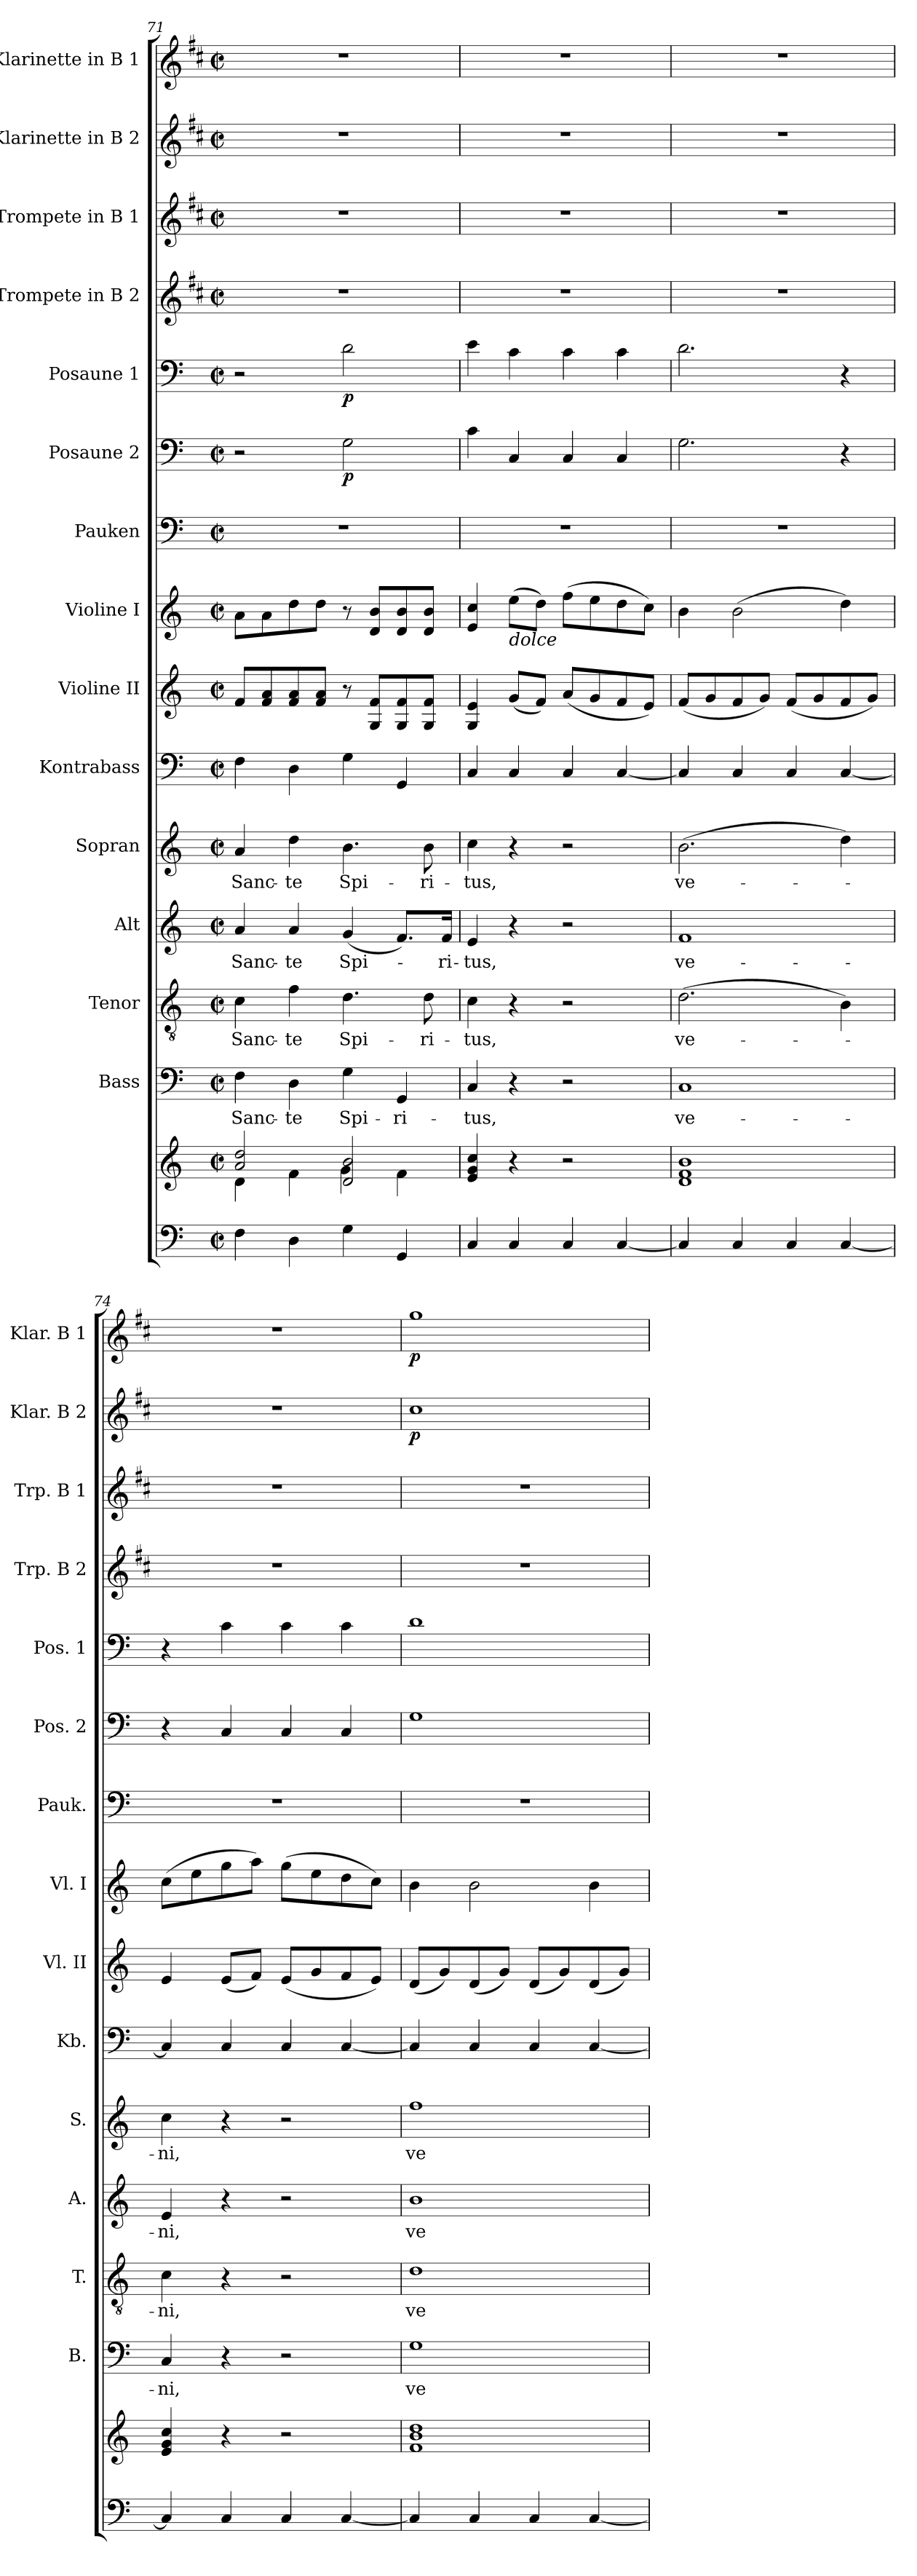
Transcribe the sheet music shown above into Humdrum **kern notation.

**kern	**kern	**kern	**text	**kern	**text	**kern	**text	**kern	**text	**kern	**kern	**kern	**kern	**kern	**dynam	**kern	**dynam	**kern	**kern	**kern	**dynam	**kern	**dynam
*part15	*part15	*part14	*part14	*part13	*part13	*part12	*part12	*part11	*part11	*part10	*part9	*part8	*part7	*part6	*part6	*part5	*part5	*part4	*part3	*part2	*part2	*part1	*part1
*staff16	*staff15	*staff14	*staff14	*staff13	*staff13	*staff12	*staff12	*staff11	*staff11	*staff10	*staff9	*staff8	*staff7	*staff6	*staff6	*staff5	*staff5	*staff4	*staff3	*staff2	*staff2	*staff1	*staff1
*	*	*I"Bass	*	*I"Tenor	*	*I"Alt	*	*I"Sopran	*	*I"Kontrabass	*I"Violine II	*I"Violine I	*I"Pauken	*I"Posaune 2	*	*I"Posaune 1	*	*I"Trompete in B 2	*I"Trompete in B 1	*I"Klarinette in B 2	*	*I"Klarinette in B 1	*
*	*	*I'B.	*	*I'T.	*	*I'A.	*	*I'S.	*	*I'Kb.	*I'Vl. II	*I'Vl. I	*I'Pauk.	*I'Pos. 2	*	*I'Pos. 1	*	*I'Trp. B 2	*I'Trp. B 1	*I'Klar. B 2	*	*I'Klar. B 1	*
*clefF4	*clefG2	*clefF4	*	*clefGv2	*	*clefG2	*	*clefG2	*	*clefF4	*clefG2	*clefG2	*clefF4	*clefF4	*	*clefF4	*	*clefG2	*clefG2	*clefG2	*	*clefG2	*
*	*	*	*	*	*	*	*	*	*	*ITrd7c12	*	*	*	*	*	*	*	*ITrd1c2	*ITrd1c2	*ITrd1c2	*	*ITrd1c2	*
*k[]	*k[]	*k[]	*	*k[]	*	*k[]	*	*k[]	*	*k[]	*k[]	*k[]	*k[]	*k[]	*	*k[]	*	*k[]	*k[]	*k[]	*	*k[]	*
*C:	*C:	*C:	*	*C:	*	*C:	*	*C:	*	*C:	*C:	*C:	*C:	*C:	*	*C:	*	*C:	*C:	*C:	*	*C:	*
*M2/2	*M2/2	*M2/2	*	*M2/2	*	*M2/2	*	*M2/2	*	*M2/2	*M2/2	*M2/2	*M2/2	*M2/2	*	*M2/2	*	*M2/2	*M2/2	*M2/2	*	*M2/2	*
*met(c|)	*met(c|)	*met(c|)	*	*met(c|)	*	*met(c|)	*	*met(c|)	*	*met(c|)	*met(c|)	*met(c|)	*met(c|)	*met(c|)	*	*met(c|)	*	*met(c|)	*met(c|)	*met(c|)	*	*met(c|)	*
=71	=71	=71	=71	=71	=71	=71	=71	=71	=71	=71	=71	=71	=71	=71	=71	=71	=71	=71	=71	=71	=71	=71	=71
*	*^	*	*	*	*	*	*	*	*	*	*	*	*	*	*	*	*	*	*	*	*	*	*
!	!	!	!	!LO:LY:b	!	!LO:LY:b	!	!LO:LY:b	!	!LO:LY:b	!	!	!	!	!	!	!	!	!	!	!	!	!	!
4F\	2a/ 2dd/	4d\	4F\	Sanc-	4c\	Sanc-	4a/	Sanc-	4a/	Sanc-	4FF\	8f/L	8a\L	1r	2r	.	2r	.	1r	1r	1r	.	1r	.
.	.	.	.	.	.	.	.	.	.	.	.	8f/ 8a/	8a\	.	.	.	.	.	.	.	.	.	.	.
!	!	!	!	!LO:LY:b	!	!LO:LY:b	!	!LO:LY:b	!	!LO:LY:b	!	!	!	!	!	!	!	!	!	!	!	!	!	!
4D\	.	4f\	4D\	-te	4f\	-te	4a/	-te	4dd\	-te	4DD\	8f/ 8a/	8dd\	.	.	.	.	.	.	.	.	.	.	.
.	.	.	.	.	.	.	.	.	.	.	.	8f/ 8a/J	8dd\J	.	.	.	.	.	.	.	.	.	.	.
!	!	!	!	!LO:LY:b	!	!LO:LY:b	!	!LO:LY:b	!	!LO:LY:b	!	!	!	!	!	!LO:DY:b	!	!LO:DY:b	!	!	!	!	!	!
4G\	2d/ 2b/	4g\	4G\	Spi-	4.d\	Spi-	(<4g/	Spi-	4.b\	Spi-	4GG\	8r	8r	.	2G\	p	2d\	p	.	.	.	.	.	.
.	.	.	.	.	.	.	.	.	.	.	.	8G/ 8f/L	8d/ 8b/L	.	.	.	.	.	.	.	.	.	.	.
!	!	!	!	!LO:LY:b	!	!	!	!	!	!	!	!	!	!	!	!	!	!	!	!	!	!	!	!
4GG/	.	4f\	4GG/	-ri-	.	.	8.f/L)	.	.	.	4GGG/	8G/ 8f/	8d/ 8b/	.	.	.	.	.	.	.	.	.	.	.
!	!	!	!	!	!	!LO:LY:b	!	!	!	!LO:LY:b	!	!	!	!	!	!	!	!	!	!	!	!	!	!
.	.	.	.	.	8d\	-ri-	.	.	8b\	-ri-	.	8G/ 8f/J	8d/ 8b/J	.	.	.	.	.	.	.	.	.	.	.
!	!	!	!	!	!	!	!	!LO:LY:b	!	!	!	!	!	!	!	!	!	!	!	!	!	!	!	!
.	.	.	.	.	.	.	16f/Jk	-ri-	.	.	.	.	.	.	.	.	.	.	.	.	.	.	.	.
*	*v	*v	*	*	*	*	*	*	*	*	*	*	*	*	*	*	*	*	*	*	*	*	*	*
!!LO:PB:g=z
=72	=72	=72	=72	=72	=72	=72	=72	=72	=72	=72	=72	=72	=72	=72	=72	=72	=72	=72	=72	=72	=72	=72	=72
!	!	!	!LO:LY:b	!	!LO:LY:b	!	!LO:LY:b	!	!LO:LY:b	!	!	!	!	!	!	!	!	!	!	!	!	!	!
4C/	4e/ 4g/ 4cc/	4C/	-tus,	4c\	-tus,	4e/	-tus,	4cc\	-tus,	4CC/	4G/ 4e/	4e/ 4cc/	1r	4c\	.	4e\	.	1r	1r	1r	.	1r	.
!	!	!	!	!	!	!	!	!	!	!	!	!LO:TX:b:i:t=dolce	!	!	!	!	!	!	!	!	!	!	!
4C/	4r	4r	.	4r	.	4r	.	4r	.	4CC/	(<8g/L	(>8ee\L	.	4C/	.	4c\	.	.	.	.	.	.	.
.	.	.	.	.	.	.	.	.	.	.	8f/J)	8dd\J)	.	.	.	.	.	.	.	.	.	.	.
4C/	2r	2r	.	2r	.	2r	.	2r	.	4CC/	(<8a/L	(>8ff\L	.	4C/	.	4c\	.	.	.	.	.	.	.
.	.	.	.	.	.	.	.	.	.	.	8g/	8ee\	.	.	.	.	.	.	.	.	.	.	.
[4C/	.	.	.	.	.	.	.	.	.	[4CC/	8f/	8dd\	.	4C/	.	4c\	.	.	.	.	.	.	.
.	.	.	.	.	.	.	.	.	.	.	8e/J)	8cc\J)	.	.	.	.	.	.	.	.	.	.	.
=73	=73	=73	=73	=73	=73	=73	=73	=73	=73	=73	=73	=73	=73	=73	=73	=73	=73	=73	=73	=73	=73	=73	=73
!	!	!	!LO:LY:b	!	!LO:LY:b	!	!LO:LY:b	!	!LO:LY:b	!	!	!	!	!	!	!	!	!	!	!	!	!	!
4C/]	1d 1f 1b	1C	ve-	(>2.d\	ve-	1f	ve-	(>2.b\	ve-	4CC/]	(<8f/L	4b\	1r	2.G\	.	2.d\	.	1r	1r	1r	.	1r	.
.	.	.	.	.	.	.	.	.	.	.	8g/	.	.	.	.	.	.	.	.	.	.	.	.
4C/	.	.	.	.	.	.	.	.	.	4CC/	8f/	(>2b\	.	.	.	.	.	.	.	.	.	.	.
.	.	.	.	.	.	.	.	.	.	.	8g/J)	.	.	.	.	.	.	.	.	.	.	.	.
4C/	.	.	.	.	.	.	.	.	.	4CC/	(<8f/L	.	.	.	.	.	.	.	.	.	.	.	.
.	.	.	.	.	.	.	.	.	.	.	8g/	.	.	.	.	.	.	.	.	.	.	.	.
[4C/	.	.	.	4B\)	.	.	.	4dd\)	.	[4CC/	8f/	4dd\)	.	4r	.	4r	.	.	.	.	.	.	.
.	.	.	.	.	.	.	.	.	.	.	8g/J)	.	.	.	.	.	.	.	.	.	.	.	.
=74	=74	=74	=74	=74	=74	=74	=74	=74	=74	=74	=74	=74	=74	=74	=74	=74	=74	=74	=74	=74	=74	=74	=74
!	!	!	!LO:LY:b	!	!LO:LY:b	!	!LO:LY:b	!	!LO:LY:b	!	!	!	!	!	!	!	!	!	!	!	!	!	!
4C/]	4e/ 4g/ 4cc/	4C/	-ni,	4c\	-ni,	4e/	-ni,	4cc\	-ni,	4CC/]	4e/	(>8cc\L	1r	4r	.	4r	.	1r	1r	1r	.	1r	.
.	.	.	.	.	.	.	.	.	.	.	.	8ee\	.	.	.	.	.	.	.	.	.	.	.
4C/	4r	4r	.	4r	.	4r	.	4r	.	4CC/	(<8e/L	8gg\	.	4C/	.	4c\	.	.	.	.	.	.	.
.	.	.	.	.	.	.	.	.	.	.	8f/J)	8aa\J)	.	.	.	.	.	.	.	.	.	.	.
4C/	2r	2r	.	2r	.	2r	.	2r	.	4CC/	(<8e/L	(>8gg\L	.	4C/	.	4c\	.	.	.	.	.	.	.
.	.	.	.	.	.	.	.	.	.	.	8g/	8ee\	.	.	.	.	.	.	.	.	.	.	.
[4C/	.	.	.	.	.	.	.	.	.	[4CC/	8f/	8dd\	.	4C/	.	4c\	.	.	.	.	.	.	.
.	.	.	.	.	.	.	.	.	.	.	8e/J)	8cc\J)	.	.	.	.	.	.	.	.	.	.	.
=75	=75	=75	=75	=75	=75	=75	=75	=75	=75	=75	=75	=75	=75	=75	=75	=75	=75	=75	=75	=75	=75	=75	=75
!	!	!	!LO:LY:b	!	!LO:LY:b	!	!LO:LY:b	!	!LO:LY:b	!	!	!	!	!	!	!	!	!	!	!	!LO:DY:b	!	!LO:DY:b
4C/]	1f 1b 1dd	1G	ve-	1d	ve-	1b	ve-	1ff	ve-	4CC/]	(<8d/L	4b\	1r	1G	.	1d	.	1r	1r	1b	p	1ff	p
.	.	.	.	.	.	.	.	.	.	.	8g/)	.	.	.	.	.	.	.	.	.	.	.	.
4C/	.	.	.	.	.	.	.	.	.	4CC/	(<8d/	2b\	.	.	.	.	.	.	.	.	.	.	.
.	.	.	.	.	.	.	.	.	.	.	8g/J)	.	.	.	.	.	.	.	.	.	.	.	.
4C/	.	.	.	.	.	.	.	.	.	4CC/	(<8d/L	.	.	.	.	.	.	.	.	.	.	.	.
.	.	.	.	.	.	.	.	.	.	.	8g/)	.	.	.	.	.	.	.	.	.	.	.	.
[4C/	.	.	.	.	.	.	.	.	.	[4CC/	(<8d/	4b\	.	.	.	.	.	.	.	.	.	.	.
.	.	.	.	.	.	.	.	.	.	.	8g/J)	.	.	.	.	.	.	.	.	.	.	.	.
=	=	=	=	=	=	=	=	=	=	=	=	=	=	=	=	=	=	=	=	=	=	=	=
*-	*-	*-	*-	*-	*-	*-	*-	*-	*-	*-	*-	*-	*-	*-	*-	*-	*-	*-	*-	*-	*-	*-	*-
